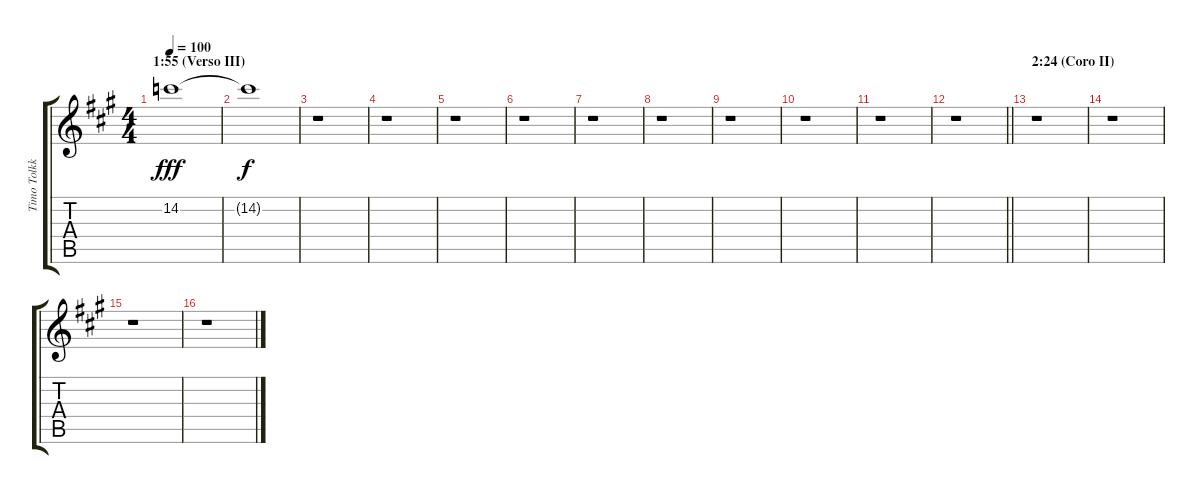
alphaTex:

\track ("Timo Tolkki (Solos)" "Timo Tolkk") {instrument distortionguitar}
\staff {score tabs}
\tuning (Eb4 Bb3 Gb3 Db3 Ab2 Eb2) {hide}
\ts (4 4)
\section ("" "1:55 (Verso III)")
\tempo 100
\clef g2
\ks a
14.2.1{dy fff} |
14.2{t}.1{dy f volume 0} |
r.1{volume 13} |
r.1 |
r.1 |
r.1 |
r.1 |
r.1 |
r.1 |
r.1 |
r.1 |
\barLineRight lightlight
r.1 |
\section ("" "2:24 (Coro II)")
r.1 |
r.1 |
r.1 |
r.1
